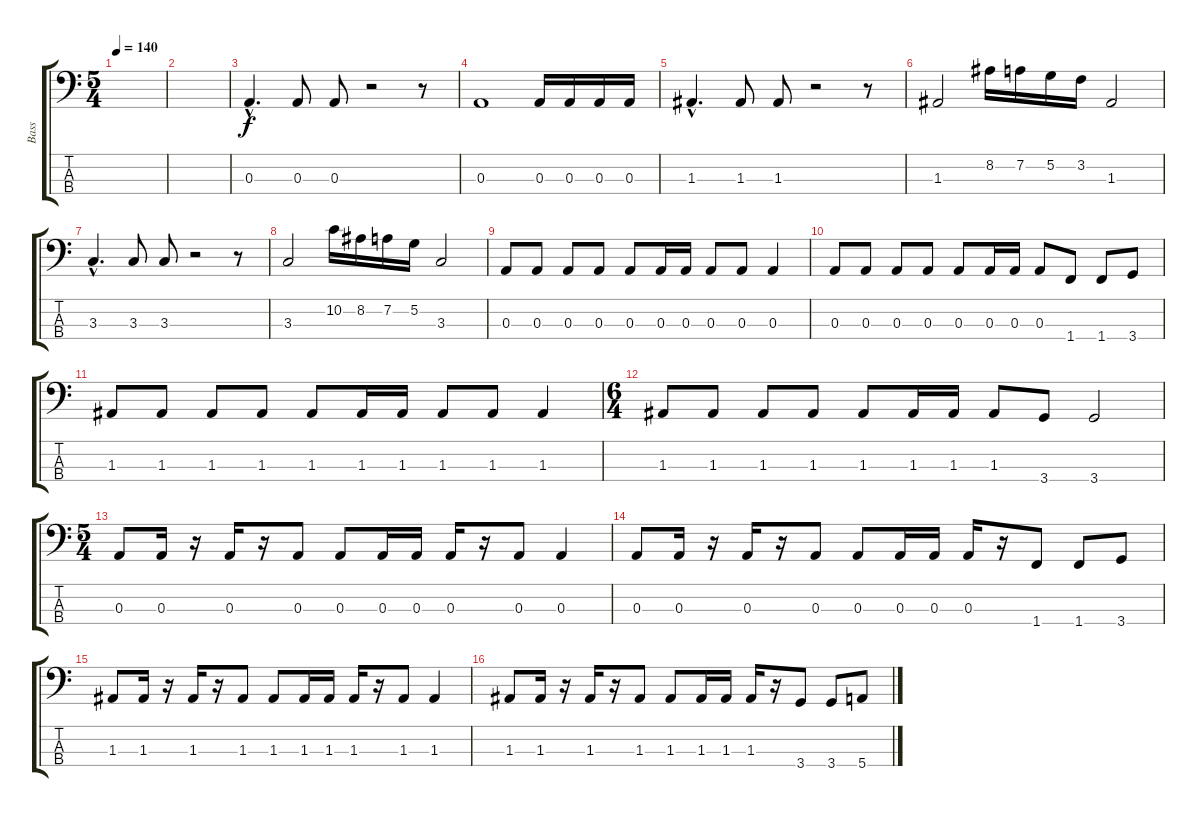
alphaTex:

\track ("Bass" "Bass") {instrument electricbassfinger}
\staff {score tabs}
\tuning (G2 D2 A1 E1) {hide}
\ts (5 4)
\tempo 140
\clef f4
\ks c
|
|
0.3{hac}.4{d balance 10 instrument electricbassfinger} 0.3.8 0.3.8 r.2 r.8 |
0.3.1 0.3.16 0.3.16 0.3.16 0.3.16 |
1.3{hac}.4{d} 1.3.8 1.3.8 r.2 r.8 |
1.3.2 8.2.16 7.2.16 5.2.16 3.2.16 1.3.2 |
3.3{hac}.4{d} 3.3.8 3.3.8 r.2 r.8 |
3.3.2 10.2.16 8.2.16 7.2.16 5.2.16 3.3.2 |
0.3.8 0.3.8 0.3.8 0.3.8 0.3.8 0.3.16 0.3.16 0.3.8 0.3.8 0.3.4 |
0.3.8 0.3.8 0.3.8 0.3.8 0.3.8 0.3.16 0.3.16 0.3.8 1.4.8 1.4.8 3.4.8 |
1.3.8 1.3.8 1.3.8 1.3.8 1.3.8 1.3.16 1.3.16 1.3.8 1.3.8 1.3.4 |
\ts (6 4)
1.3.8 1.3.8 1.3.8 1.3.8 1.3.8 1.3.16 1.3.16 1.3.8 3.4.8 3.4.2 |
\ts (5 4)
0.3.8 0.3.16 r.16 0.3.16 r.16 0.3.8 0.3.8 0.3.16 0.3.16 0.3.16 r.16 0.3.8 0.3.4 |
0.3.8 0.3.16 r.16 0.3.16 r.16 0.3.8 0.3.8 0.3.16 0.3.16 0.3.16 r.16 1.4.8 1.4.8 3.4.8 |
1.3.8 1.3.16 r.16 1.3.16 r.16 1.3.8 1.3.8 1.3.16 1.3.16 1.3.16 r.16 1.3.8 1.3.4 |
1.3.8 1.3.16 r.16 1.3.16 r.16 1.3.8 1.3.8 1.3.16 1.3.16 1.3.16 r.16 3.4.8 3.4.8 5.4.8
